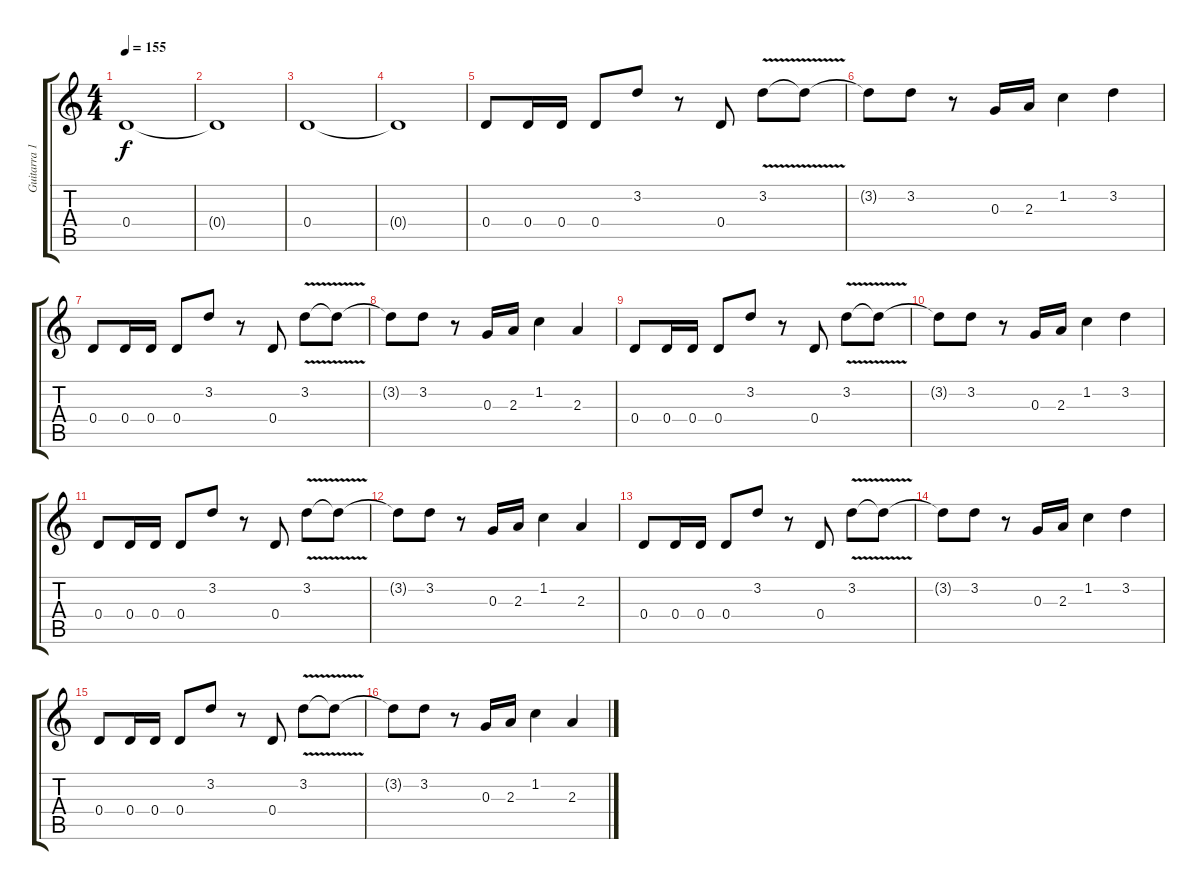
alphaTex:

\track ("Guitarra 1" "Guitarra 1") {instrument overdrivenguitar}
\staff {score tabs}
\tuning (E4 B3 G3 D3 A2 E2) {hide}
\ts (4 4)
\tempo 155
\clef g2
\ks c
0.4.1{dy f} |
0.4{t}.1 |
0.4.1 |
0.4{t}.1 |
0.4.8 0.4.16 0.4.16 0.4.8 3.2.8 r.8 0.4.8 3.2{v}.8 3.2{t}.8 |
3.2{t}.8 3.2.8 r.8 0.3.16 2.3.16 1.2.4 3.2.4 |
0.4.8 0.4.16 0.4.16 0.4.8 3.2.8 r.8 0.4.8 3.2{v}.8 3.2{t}.8 |
3.2{t}.8 3.2.8 r.8 0.3.16 2.3.16 1.2.4 2.3.4 |
0.4.8 0.4.16 0.4.16 0.4.8 3.2.8 r.8 0.4.8 3.2{v}.8 3.2{t}.8 |
3.2{t}.8 3.2.8 r.8 0.3.16 2.3.16 1.2.4 3.2.4 |
0.4.8 0.4.16 0.4.16 0.4.8 3.2.8 r.8 0.4.8 3.2{v}.8 3.2{t}.8 |
3.2{t}.8 3.2.8 r.8 0.3.16 2.3.16 1.2.4 2.3.4 |
0.4.8 0.4.16 0.4.16 0.4.8 3.2.8 r.8 0.4.8 3.2{v}.8 3.2{t}.8 |
3.2{t}.8 3.2.8 r.8 0.3.16 2.3.16 1.2.4 3.2.4 |
0.4.8 0.4.16 0.4.16 0.4.8 3.2.8 r.8 0.4.8 3.2{v}.8 3.2{t}.8 |
3.2{t}.8 3.2.8 r.8 0.3.16 2.3.16 1.2.4 2.3.4
